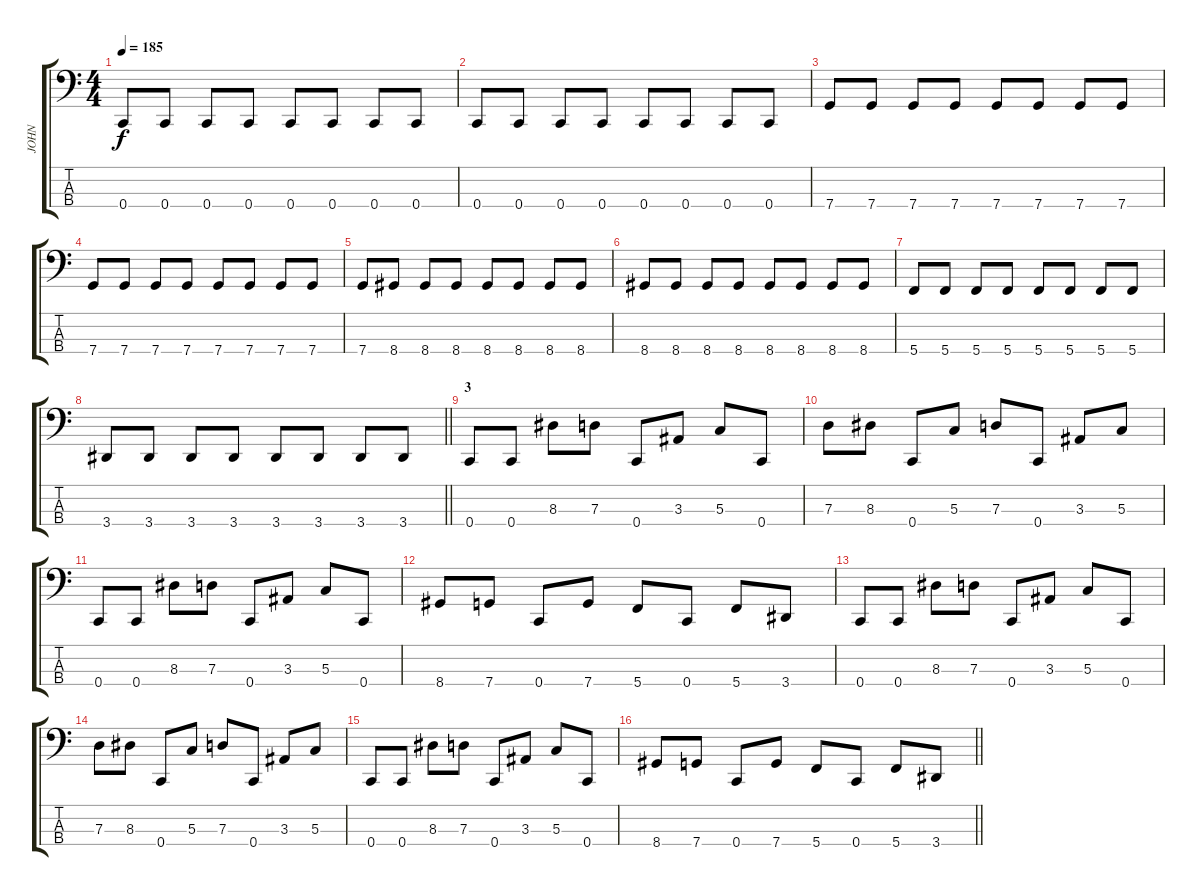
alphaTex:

\track ("JOHN" "JOHN") {instrument electricbassfinger}
\staff {score tabs}
\tuning (F2 C2 G1 C1) {hide}
\ts (4 4)
\tempo 185
\clef f4
\ks c
0.4.8{dy f} 0.4.8 0.4.8 0.4.8 0.4.8 0.4.8 0.4.8 0.4.8 |
0.4.8 0.4.8 0.4.8 0.4.8 0.4.8 0.4.8 0.4.8 0.4.8 |
7.4.8 7.4.8 7.4.8 7.4.8 7.4.8 7.4.8 7.4.8 7.4.8 |
7.4.8 7.4.8 7.4.8 7.4.8 7.4.8 7.4.8 7.4.8 7.4.8 |
7.4.8 8.4.8 8.4.8 8.4.8 8.4.8 8.4.8 8.4.8 8.4.8 |
8.4.8 8.4.8 8.4.8 8.4.8 8.4.8 8.4.8 8.4.8 8.4.8 |
5.4.8 5.4.8 5.4.8 5.4.8 5.4.8 5.4.8 5.4.8 5.4.8 |
\barLineRight lightlight
3.4.8 3.4.8 3.4.8 3.4.8 3.4.8 3.4.8 3.4.8 3.4.8 |
\section ("" "3")
0.4.8 0.4.8 8.3.8 7.3.8 0.4.8 3.3.8 5.3.8 0.4.8 |
7.3.8 8.3.8 0.4.8 5.3.8 7.3.8 0.4.8 3.3.8 5.3.8 |
0.4.8 0.4.8 8.3.8 7.3.8 0.4.8 3.3.8 5.3.8 0.4.8 |
8.4.8 7.4.8 0.4.8 7.4.8 5.4.8 0.4.8 5.4.8 3.4.8 |
0.4.8 0.4.8 8.3.8 7.3.8 0.4.8 3.3.8 5.3.8 0.4.8 |
7.3.8 8.3.8 0.4.8 5.3.8 7.3.8 0.4.8 3.3.8 5.3.8 |
0.4.8 0.4.8 8.3.8 7.3.8 0.4.8 3.3.8 5.3.8 0.4.8 |
\barLineRight lightlight
8.4.8 7.4.8 0.4.8 7.4.8 5.4.8 0.4.8 5.4.8 3.4.8
